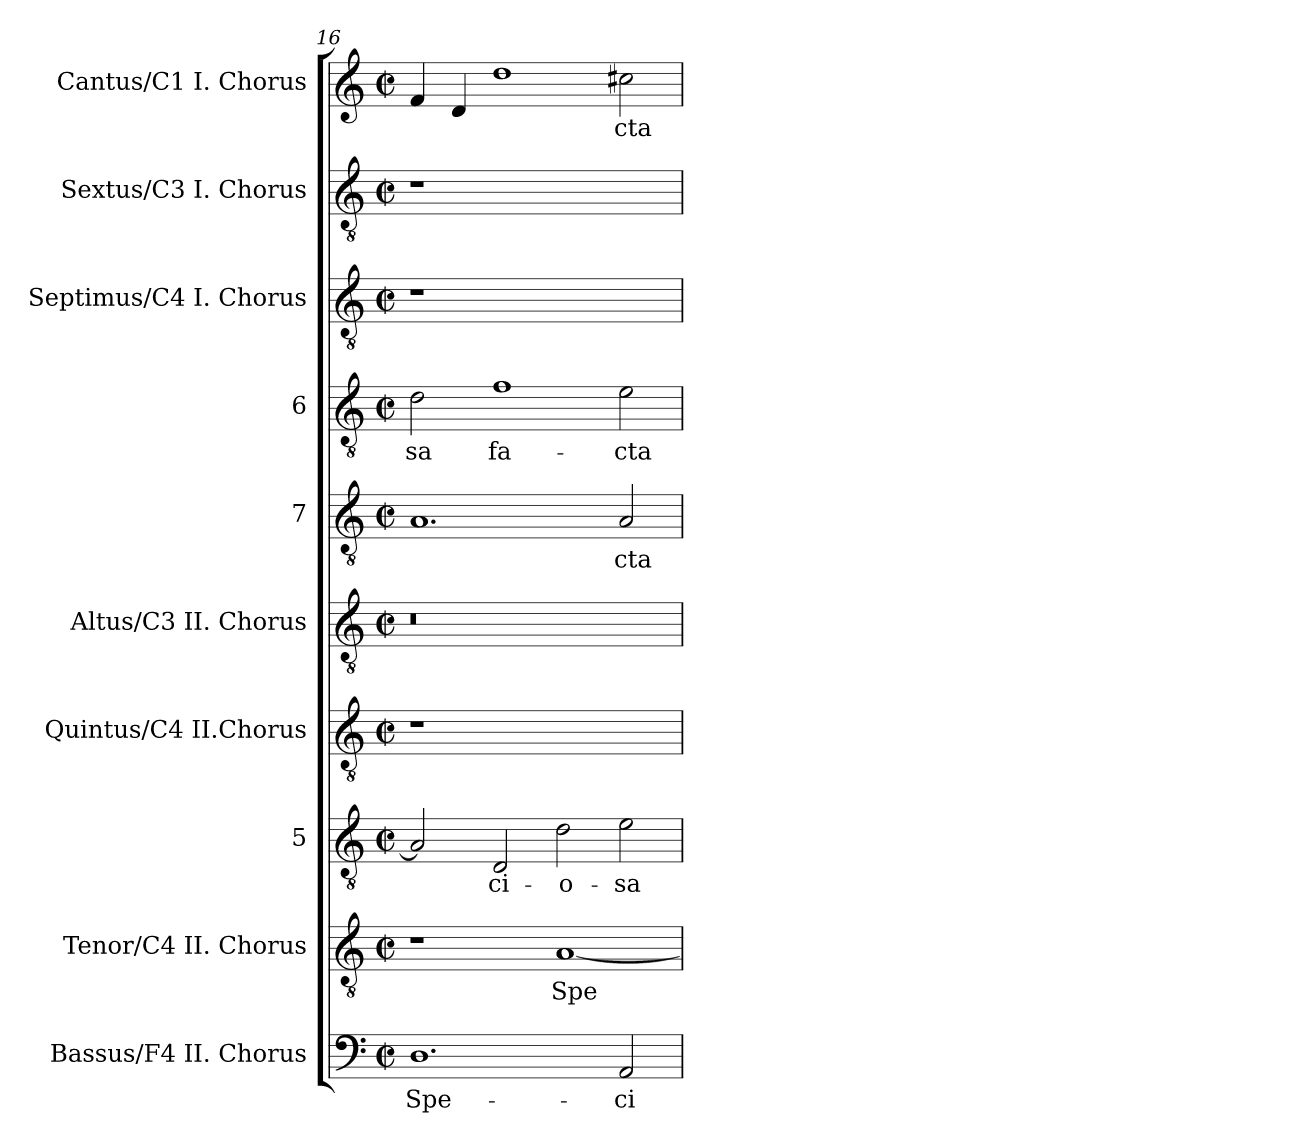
**kern	**text	**kern	**text	**kern	**text	**kern	**kern	**kern	**text	**kern	**text	**kern	**kern	**kern	**text
*part10	*part10	*part9	*part9	*part8	*part8	*part7	*part6	*part5	*part5	*part4	*part4	*part3	*part2	*part1	*part1
*staff10	*staff10	*staff9	*staff9	*staff8	*staff8	*staff7	*staff6	*staff5	*staff5	*staff4	*staff4	*staff3	*staff2	*staff1	*staff1
*I"Bassus/F4  II. Chorus	*	*I"Tenor/C4  II. Chorus	*	*I"5	*	*I"Quintus/C4  II.Chorus	*I"Altus/C3  II. Chorus	*I"7	*	*I"6	*	*I"Septimus/C4  I. Chorus	*I"Sextus/C3  I. Chorus	*I"Cantus/C1  I. Chorus	*
*I'B	*	*I'T	*	*	*	*	*I'A	*	*	*	*	*	*	*I'C	*
*clefF4	*	*clefGv2	*	*clefGv2	*	*clefGv2	*clefGv2	*clefGv2	*	*clefGv2	*	*clefGv2	*clefGv2	*clefG2	*
*k[]	*	*k[]	*	*k[]	*	*k[]	*k[]	*k[]	*	*k[]	*	*k[]	*k[]	*k[]	*
*C:	*	*C:	*	*C:	*	*C:	*C:	*C:	*	*C:	*	*C:	*C:	*C:	*
*M2/2	*	*M2/2	*	*M2/2	*	*M2/2	*M2/2	*M2/2	*	*M2/2	*	*M2/2	*M2/2	*M2/2	*
*met(c|)	*	*met(c|)	*	*met(c|)	*	*met(c|)	*met(c|)	*met(c|)	*	*met(c|)	*	*met(c|)	*met(c|)	*met(c|)	*
=16	=16	=16	=16	=16	=16	=16	=16	=16	=16	=16	=16	=16	=16	=16	=16
!	!LO:LY:b:cj	!	!	!	!LO:LY:b:cj	!	!	!	!LO:LY:b:cj	!	!LO:LY:b:cj	!	!	!	!LO:LY:b:cj
1.D	Spe-	1r	.	2A/]	--	1r	0r	1.A	--	2d\	-sa	1r	1r	4f/	--
!	!	!	!	!	!	!	!	!	!	!	!	!	!	!	!LO:LY:b:cj
.	.	.	.	.	.	.	.	.	.	.	.	.	.	4d/	--
!	!	!	!	!	!LO:LY:b:cj	!	!	!	!	!	!LO:LY:b:cj	!	!	!	!LO:LY:b:cj
.	.	.	.	2D/	-ci-	.	.	.	.	1f	fa-	.	.	1dd	--
!	!	!	!LO:LY:b:cj	!	!LO:LY:b:cj	!	!	!	!	!	!	!	!	!	!
.	.	[<1A	Spe-	2d\	-o-	1ryy	.	.	.	.	.	1ryy	1ryy	.	.
!	!LO:LY:b:cj	!	!	!	!LO:LY:b:cj	!	!	!	!LO:LY:b:cj	!	!LO:LY:b:cj	!	!	!	!LO:LY:b:cj
2AA/	-ci-	.	.	2e\	-sa	.	.	2A/	-cta	2e\	-cta	.	.	2cc#X\	-cta
=	=	=	=	=	=	=	=	=	=	=	=	=	=	=	=
*-	*-	*-	*-	*-	*-	*-	*-	*-	*-	*-	*-	*-	*-	*-	*-
